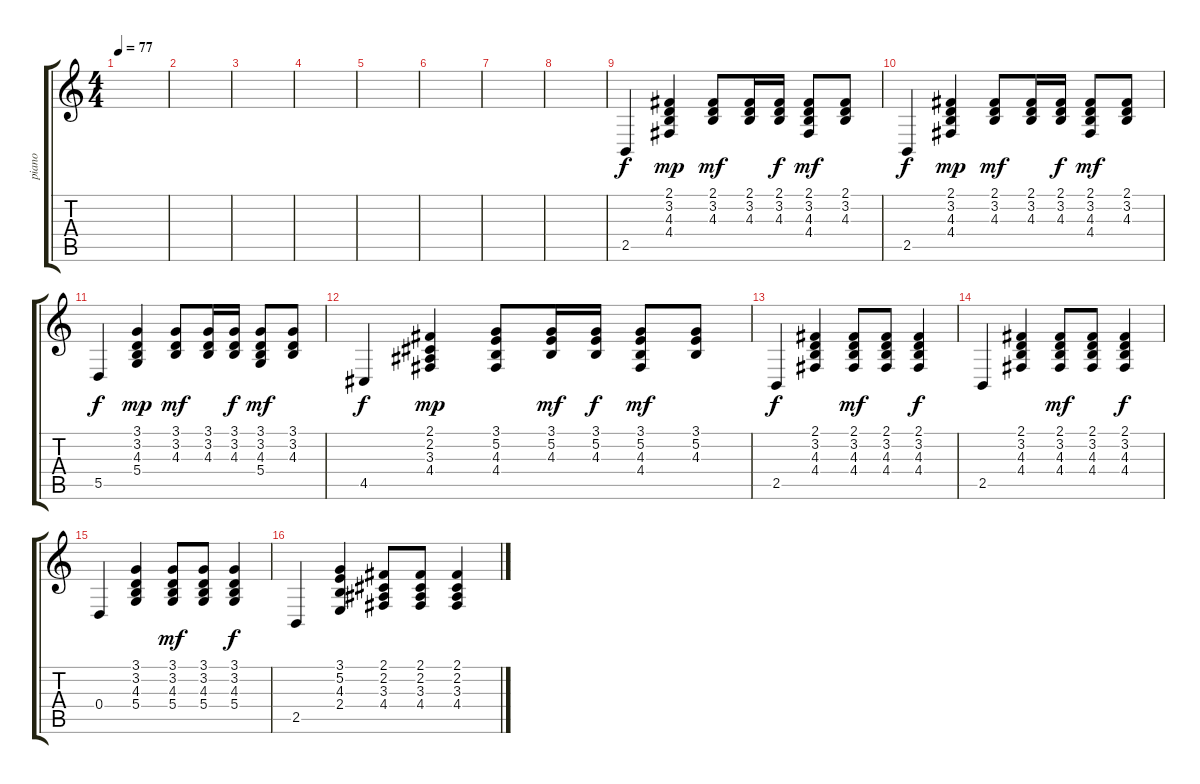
\track ("piano" "piano") {instrument acousticgrandpiano}
\staff {score tabs}
\tuning (E4 B3 G3 D3 A2 E2) {hide}
\ts (4 4)
\tempo 77
\clef g2
\ks c
|
|
|
|
|
|
|
|
2.5.4{dy f volume 3} (2.1 3.2 4.3 4.4).4{dy mp} (2.1 3.2 4.3).8{dy mf} (2.1 3.2 4.3).16 (2.1 3.2 4.3).16{dy f} (2.1 3.2 4.3 4.4).8{dy mf} (2.1 3.2 4.3).8 |
2.5.4{dy f} (2.1 3.2 4.3 4.4).4{dy mp} (2.1 3.2 4.3).8{dy mf} (2.1 3.2 4.3).16 (2.1 3.2 4.3).16{dy f} (2.1 3.2 4.3 4.4).8{dy mf} (2.1 3.2 4.3).8 |
5.5.4{dy f} (3.1 3.2 4.3 5.4).4{dy mp} (3.1 3.2 4.3).8{dy mf} (3.1 3.2 4.3).16 (3.1 3.2 4.3).16{dy f} (3.1 3.2 4.3 5.4).8{dy mf} (3.1 3.2 4.3).8 |
4.5.4{dy f} (2.1 2.2 3.3 4.4).4{dy mp} (3.1 5.2 4.3 4.4).8 (3.1 5.2 4.3).16{dy mf} (3.1 5.2 4.3).16{dy f} (3.1 5.2 4.3 4.4).8{dy mf} (3.1 5.2 4.3).8 |
2.5.4{dy f} (2.1 3.2 4.3 4.4).4 (2.1 3.2 4.3 4.4).8{dy mf} (2.1 3.2 4.3 4.4).8 (2.1 3.2 4.3 4.4).4{dy f} |
2.5.4 (2.1 3.2 4.3 4.4).4 (2.1 3.2 4.3 4.4).8{dy mf} (2.1 3.2 4.3 4.4).8 (2.1 3.2 4.3 4.4).4{dy f} |
0.4.4 (3.1 3.2 4.3 5.4).4 (3.1 3.2 4.3 5.4).8{dy mf} (3.1 3.2 4.3 5.4).8 (3.1 3.2 4.3 5.4).4{dy f} |
2.5.4 (3.1 5.2 4.3 2.4).4 (2.1 2.2 3.3 4.4).8 (2.1 2.2 3.3 4.4).8 (2.1 2.2 3.3 4.4).4
